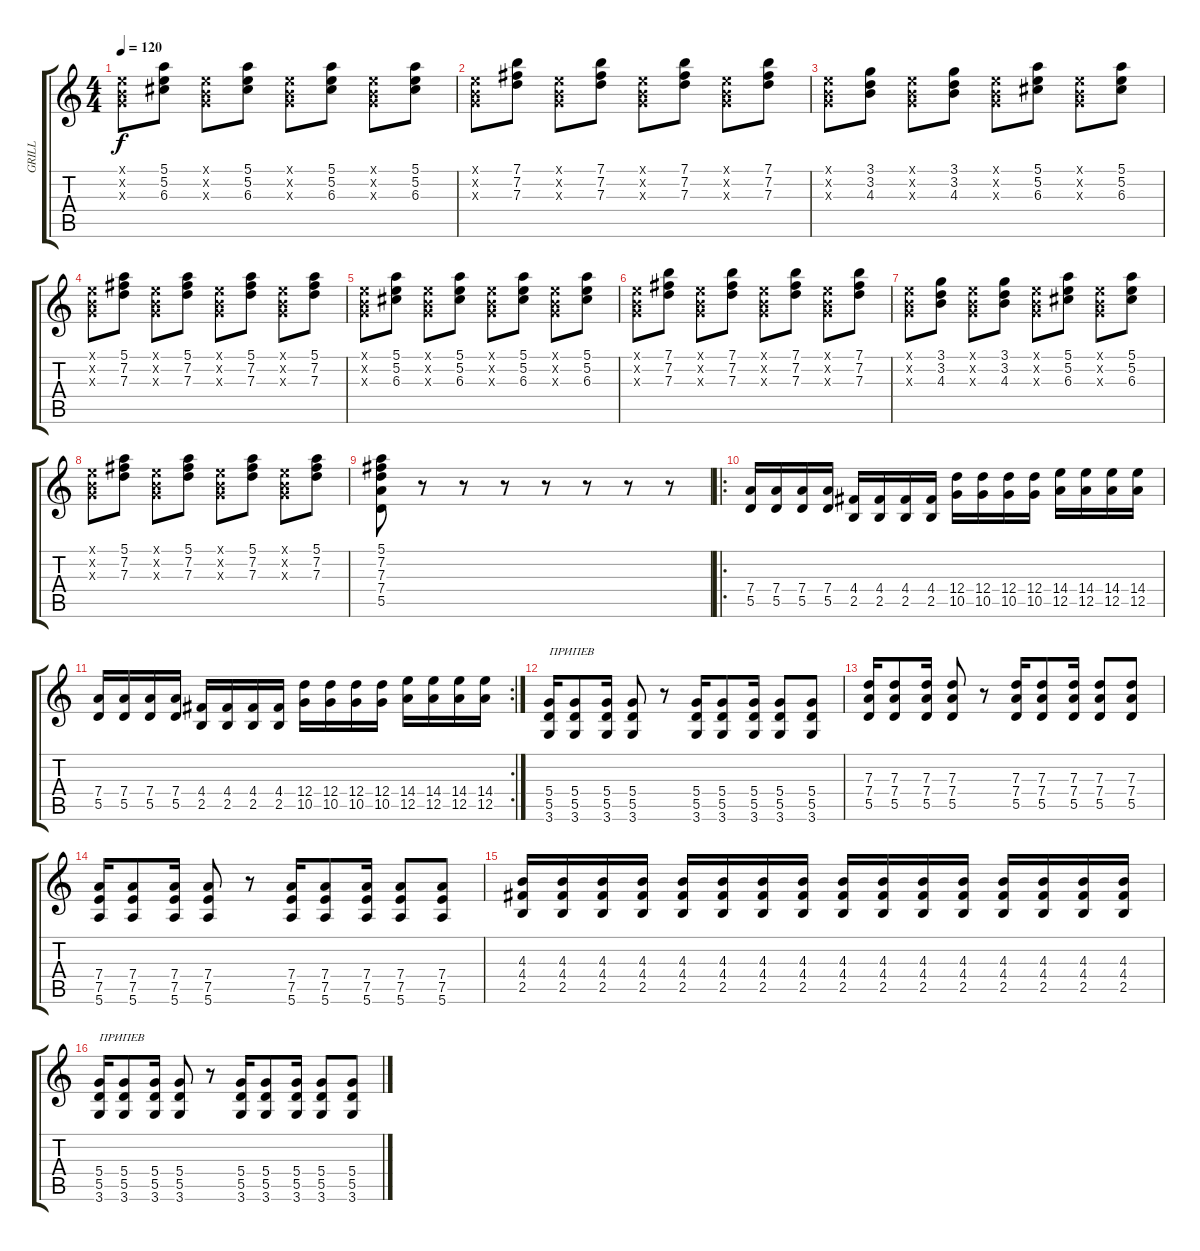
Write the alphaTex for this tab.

\track ("GRILL" "GRILL") {instrument overdrivenguitar}
\staff {score tabs}
\tuning (E4 B3 G3 D3 A2 E2) {hide}
\ts (4 4)
\tempo 120
\clef g2
\ks c
(0.1{x} 0.2{x} 0.3{x}).8{dy f} (5.1 5.2 6.3).8 (0.1{x} 0.2{x} 0.3{x}).8 (5.1 5.2 6.3).8 (0.1{x} 0.2{x} 0.3{x}).8 (5.1 5.2 6.3).8 (0.1{x} 0.2{x} 0.3{x}).8 (5.1 5.2 6.3).8 |
(0.1{x} 0.2{x} 0.3{x}).8 (7.1 7.2 7.3).8 (0.1{x} 0.2{x} 0.3{x}).8 (7.1 7.2 7.3).8 (0.1{x} 0.2{x} 0.3{x}).8 (7.1 7.2 7.3).8 (0.1{x} 0.2{x} 0.3{x}).8 (7.1 7.2 7.3).8 |
(0.1{x} 0.2{x} 0.3{x}).8 (3.1 3.2 4.3).8 (0.1{x} 0.2{x} 0.3{x}).8 (3.1 3.2 4.3).8 (0.1{x} 0.2{x} 0.3{x}).8 (5.1 5.2 6.3).8 (0.1{x} 0.2{x} 0.3{x}).8 (5.1 5.2 6.3).8 |
(0.1{x} 0.2{x} 0.3{x}).8{volume 10 instrument acousticguitarsteel} (5.1 7.2 7.3).8 (0.1{x} 0.2{x} 0.3{x}).8 (5.1 7.2 7.3).8 (0.1{x} 0.2{x} 0.3{x}).8 (5.1 7.2 7.3).8 (0.1{x} 0.2{x} 0.3{x}).8 (5.1 7.2 7.3).8 |
(0.1{x} 0.2{x} 0.3{x}).8 (5.1 5.2 6.3).8 (0.1{x} 0.2{x} 0.3{x}).8 (5.1 5.2 6.3).8 (0.1{x} 0.2{x} 0.3{x}).8 (5.1 5.2 6.3).8 (0.1{x} 0.2{x} 0.3{x}).8 (5.1 5.2 6.3).8 |
(0.1{x} 0.2{x} 0.3{x}).8 (7.1 7.2 7.3).8 (0.1{x} 0.2{x} 0.3{x}).8 (7.1 7.2 7.3).8 (0.1{x} 0.2{x} 0.3{x}).8 (7.1 7.2 7.3).8 (0.1{x} 0.2{x} 0.3{x}).8 (7.1 7.2 7.3).8 |
(0.1{x} 0.2{x} 0.3{x}).8 (3.1 3.2 4.3).8 (0.1{x} 0.2{x} 0.3{x}).8 (3.1 3.2 4.3).8 (0.1{x} 0.2{x} 0.3{x}).8 (5.1 5.2 6.3).8 (0.1{x} 0.2{x} 0.3{x}).8 (5.1 5.2 6.3).8 |
(0.1{x} 0.2{x} 0.3{x}).8 (5.1 7.2 7.3).8 (0.1{x} 0.2{x} 0.3{x}).8 (5.1 7.2 7.3).8 (0.1{x} 0.2{x} 0.3{x}).8 (5.1 7.2 7.3).8 (0.1{x} 0.2{x} 0.3{x}).8 (5.1 7.2 7.3).8 |
(5.1 7.2 7.3 7.4 5.5).8 r.8 r.8 r.8 r.8 r.8 r.8 r.8 |
\ro
(7.4 5.5).16{volume 13 instrument overdrivenguitar} (7.4 5.5).16 (7.4 5.5).16 (7.4 5.5).16 (4.4 2.5).16 (4.4 2.5).16 (4.4 2.5).16 (4.4 2.5).16 (12.4 10.5).16 (12.4 10.5).16 (12.4 10.5).16 (12.4 10.5).16 (14.4 12.5).16 (14.4 12.5).16 (14.4 12.5).16 (14.4 12.5).16 |
\rc 2
(7.4 5.5).16 (7.4 5.5).16 (7.4 5.5).16 (7.4 5.5).16 (4.4 2.5).16 (4.4 2.5).16 (4.4 2.5).16 (4.4 2.5).16 (12.4 10.5).16 (12.4 10.5).16 (12.4 10.5).16 (12.4 10.5).16 (14.4 12.5).16 (14.4 12.5).16 (14.4 12.5).16 (14.4 12.5).16 |
(5.4 5.5 3.6).16{txt "ПРИПЕВ"} (5.4 5.5 3.6).8 (5.4 5.5 3.6).16 (5.4 5.5 3.6).8 r.8 (5.4 5.5 3.6).16 (5.4 5.5 3.6).8 (5.4 5.5 3.6).16 (5.4 5.5 3.6).8 (5.4 5.5 3.6).8 |
(7.3 7.4 5.5).16 (7.3 7.4 5.5).8 (7.3 7.4 5.5).16 (7.3 7.4 5.5).8 r.8 (7.3 7.4 5.5).16 (7.3 7.4 5.5).8 (7.3 7.4 5.5).16 (7.3 7.4 5.5).8 (7.3 7.4 5.5).8 |
(7.4 7.5 5.6).16 (7.4 7.5 5.6).8 (7.4 7.5 5.6).16 (7.4 7.5 5.6).8 r.8 (7.4 7.5 5.6).16 (7.4 7.5 5.6).8 (7.4 7.5 5.6).16 (7.4 7.5 5.6).8 (7.4 7.5 5.6).8 |
(4.3 4.4 2.5).16 (4.3 4.4 2.5).16 (4.3 4.4 2.5).16 (4.3 4.4 2.5).16 (4.3 4.4 2.5).16 (4.3 4.4 2.5).16 (4.3 4.4 2.5).16 (4.3 4.4 2.5).16 (4.3 4.4 2.5).16 (4.3 4.4 2.5).16 (4.3 4.4 2.5).16 (4.3 4.4 2.5).16 (4.3 4.4 2.5).16 (4.3 4.4 2.5).16 (4.3 4.4 2.5).16 (4.3 4.4 2.5).16 |
(5.4 5.5 3.6).16{txt "ПРИПЕВ"} (5.4 5.5 3.6).8 (5.4 5.5 3.6).16 (5.4 5.5 3.6).8 r.8 (5.4 5.5 3.6).16 (5.4 5.5 3.6).8 (5.4 5.5 3.6).16 (5.4 5.5 3.6).8 (5.4 5.5 3.6).8
